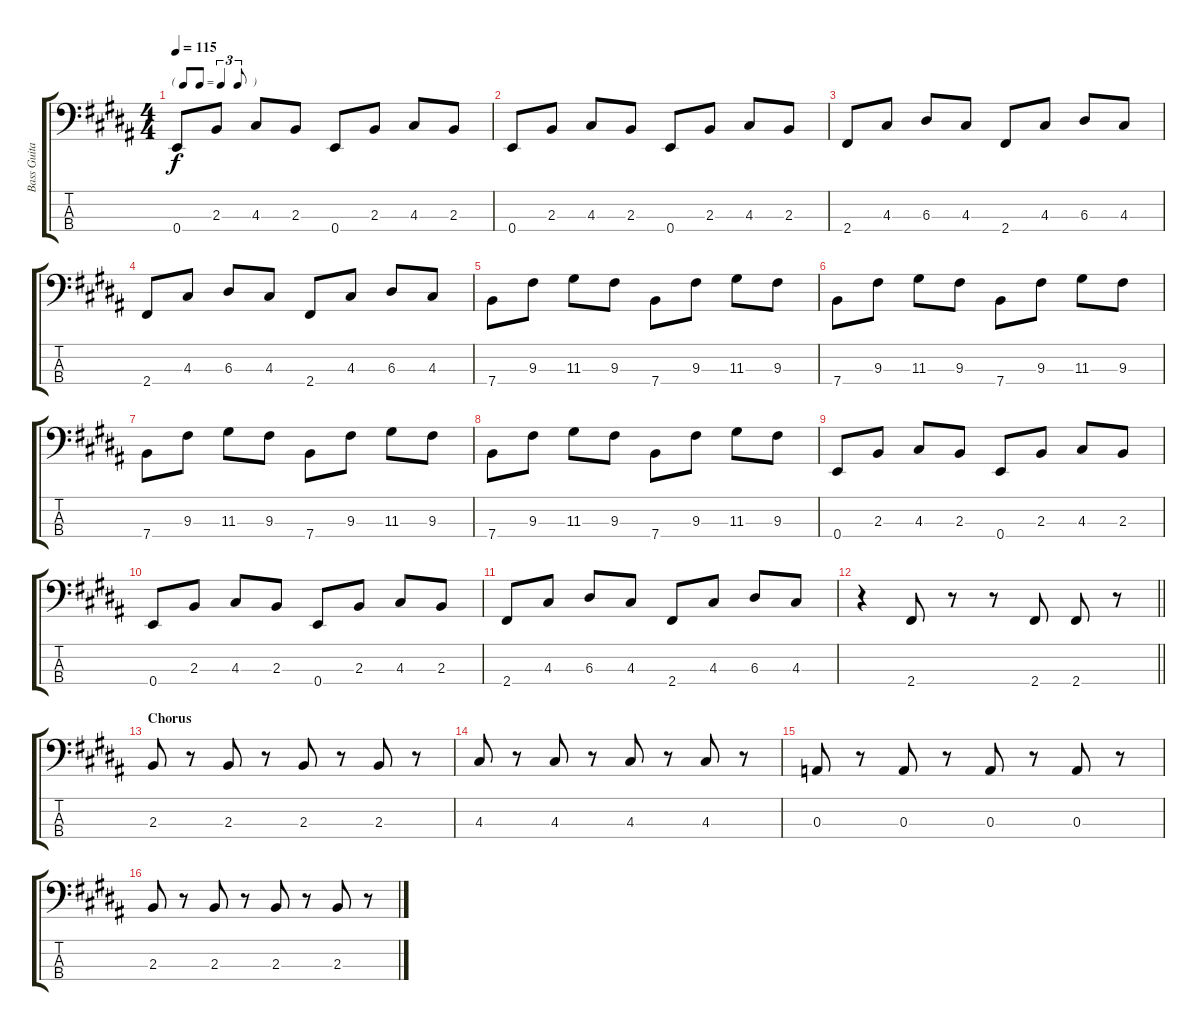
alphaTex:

\track ("Bass Guitar" "Bass Guita") {instrument electricbasspick}
\staff {score tabs}
\tuning (G2 D2 A1 E1) {hide}
\ts (4 4)
\tf triplet8th
\tempo 115
\clef f4
\ks b
0.4.8{dy f} 2.3.8 4.3.8 2.3.8 0.4.8 2.3.8 4.3.8 2.3.8 |
0.4.8 2.3.8 4.3.8 2.3.8 0.4.8 2.3.8 4.3.8 2.3.8 |
2.4.8 4.3.8 6.3.8 4.3.8 2.4.8 4.3.8 6.3.8 4.3.8 |
2.4.8 4.3.8 6.3.8 4.3.8 2.4.8 4.3.8 6.3.8 4.3.8 |
7.4.8 9.3.8 11.3.8 9.3.8 7.4.8 9.3.8 11.3.8 9.3.8 |
7.4.8 9.3.8 11.3.8 9.3.8 7.4.8 9.3.8 11.3.8 9.3.8 |
7.4.8 9.3.8 11.3.8 9.3.8 7.4.8 9.3.8 11.3.8 9.3.8 |
7.4.8 9.3.8 11.3.8 9.3.8 7.4.8 9.3.8 11.3.8 9.3.8 |
0.4.8 2.3.8 4.3.8 2.3.8 0.4.8 2.3.8 4.3.8 2.3.8 |
0.4.8 2.3.8 4.3.8 2.3.8 0.4.8 2.3.8 4.3.8 2.3.8 |
2.4.8 4.3.8 6.3.8 4.3.8 2.4.8 4.3.8 6.3.8 4.3.8 |
\barLineRight lightlight
r.4 2.4.8 r.8 r.8 2.4.8 2.4.8 r.8 |
\section ("" "Chorus")
2.3.8 r.8 2.3.8 r.8 2.3.8 r.8 2.3.8 r.8 |
4.3.8 r.8 4.3.8 r.8 4.3.8 r.8 4.3.8 r.8 |
0.3.8 r.8 0.3.8 r.8 0.3.8 r.8 0.3.8 r.8 |
2.3.8 r.8 2.3.8 r.8 2.3.8 r.8 2.3.8 r.8
